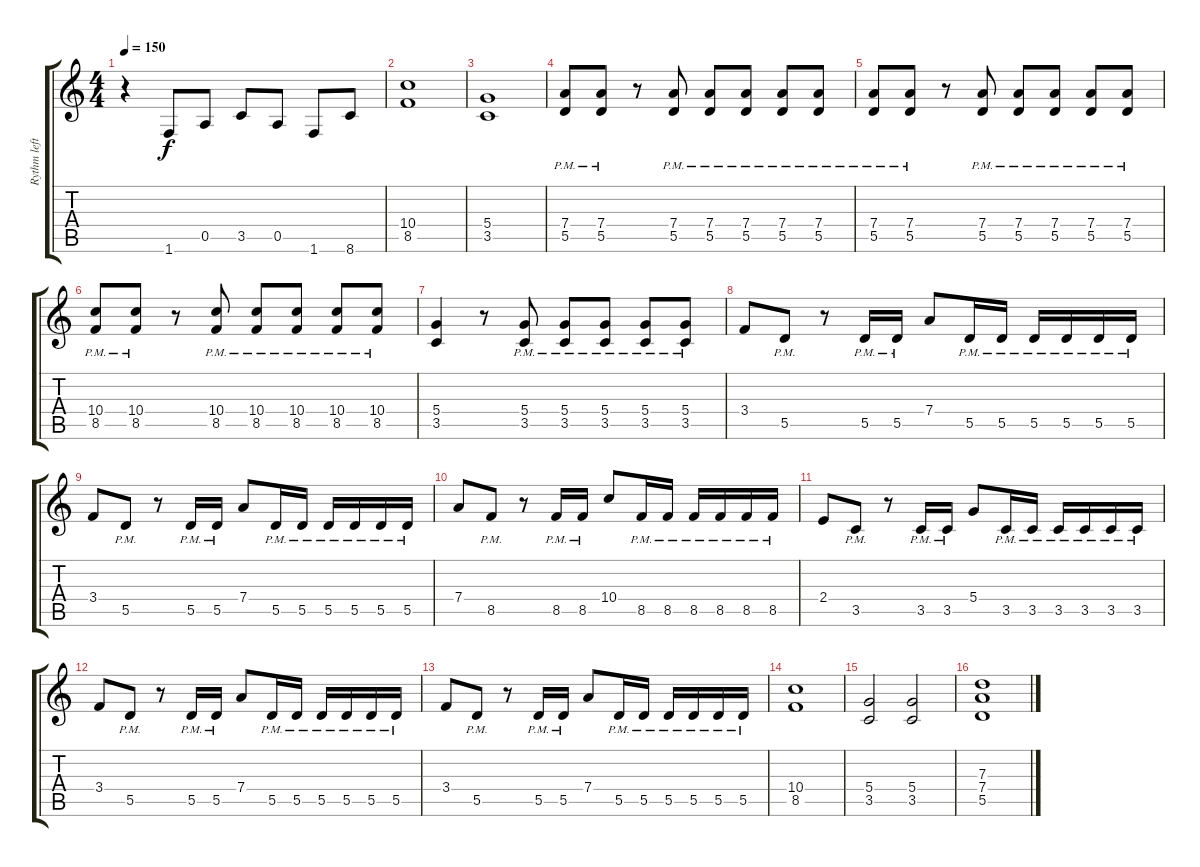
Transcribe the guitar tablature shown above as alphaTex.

\track ("Rythm left" "Rythm left") {instrument distortionguitar}
\staff {score tabs}
\tuning (E4 B3 G3 D3 A2 E2) {hide}
\ts (4 4)
\tempo 150
\clef g2
\ks c
r.4{dy f} 1.6.8 0.5.8 3.5.8 0.5.8 1.6.8 8.6.8 |
(10.4 8.5).1 |
(5.4 3.5).1 |
(7.4{pm} 5.5{pm}).8 (7.4{pm} 5.5{pm}).8 r.8 (7.4{pm} 5.5{pm}).8 (7.4{pm} 5.5{pm}).8 (7.4{pm} 5.5{pm}).8 (7.4{pm} 5.5{pm}).8 (7.4{pm} 5.5{pm}).8 |
(7.4{pm} 5.5{pm}).8 (7.4{pm} 5.5{pm}).8 r.8 (7.4{pm} 5.5{pm}).8 (7.4{pm} 5.5{pm}).8 (7.4{pm} 5.5{pm}).8 (7.4{pm} 5.5{pm}).8 (7.4{pm} 5.5{pm}).8 |
(10.4{pm} 8.5{pm}).8 (10.4{pm} 8.5{pm}).8 r.8 (10.4{pm} 8.5{pm}).8 (10.4{pm} 8.5{pm}).8 (10.4{pm} 8.5{pm}).8 (10.4{pm} 8.5{pm}).8 (10.4{pm} 8.5{pm}).8 |
(5.4 3.5).4 r.8 (5.4{pm} 3.5{pm}).8 (5.4{pm} 3.5{pm}).8 (5.4{pm} 3.5{pm}).8 (5.4{pm} 3.5{pm}).8 (5.4{pm} 3.5{pm}).8 |
3.4.8 5.5{pm}.8 r.8 5.5{pm}.16 5.5{pm}.16 7.4.8 5.5{pm}.16 5.5{pm}.16 5.5{pm}.16 5.5{pm}.16 5.5{pm}.16 5.5{pm}.16 |
3.4.8 5.5{pm}.8 r.8 5.5{pm}.16 5.5{pm}.16 7.4.8 5.5{pm}.16 5.5{pm}.16 5.5{pm}.16 5.5{pm}.16 5.5{pm}.16 5.5{pm}.16 |
7.4.8 8.5{pm}.8 r.8 8.5{pm}.16 8.5{pm}.16 10.4.8 8.5{pm}.16 8.5{pm}.16 8.5{pm}.16 8.5{pm}.16 8.5{pm}.16 8.5{pm}.16 |
2.4.8 3.5{pm}.8 r.8 3.5{pm}.16 3.5{pm}.16 5.4.8 3.5{pm}.16 3.5{pm}.16 3.5{pm}.16 3.5{pm}.16 3.5{pm}.16 3.5{pm}.16 |
3.4.8 5.5{pm}.8 r.8 5.5{pm}.16 5.5{pm}.16 7.4.8 5.5{pm}.16 5.5{pm}.16 5.5{pm}.16 5.5{pm}.16 5.5{pm}.16 5.5{pm}.16 |
3.4.8 5.5{pm}.8 r.8 5.5{pm}.16 5.5{pm}.16 7.4.8 5.5{pm}.16 5.5{pm}.16 5.5{pm}.16 5.5{pm}.16 5.5{pm}.16 5.5{pm}.16 |
(10.4 8.5).1 |
(5.4 3.5).2 (5.4 3.5).2 |
(7.3 7.4 5.5).1
